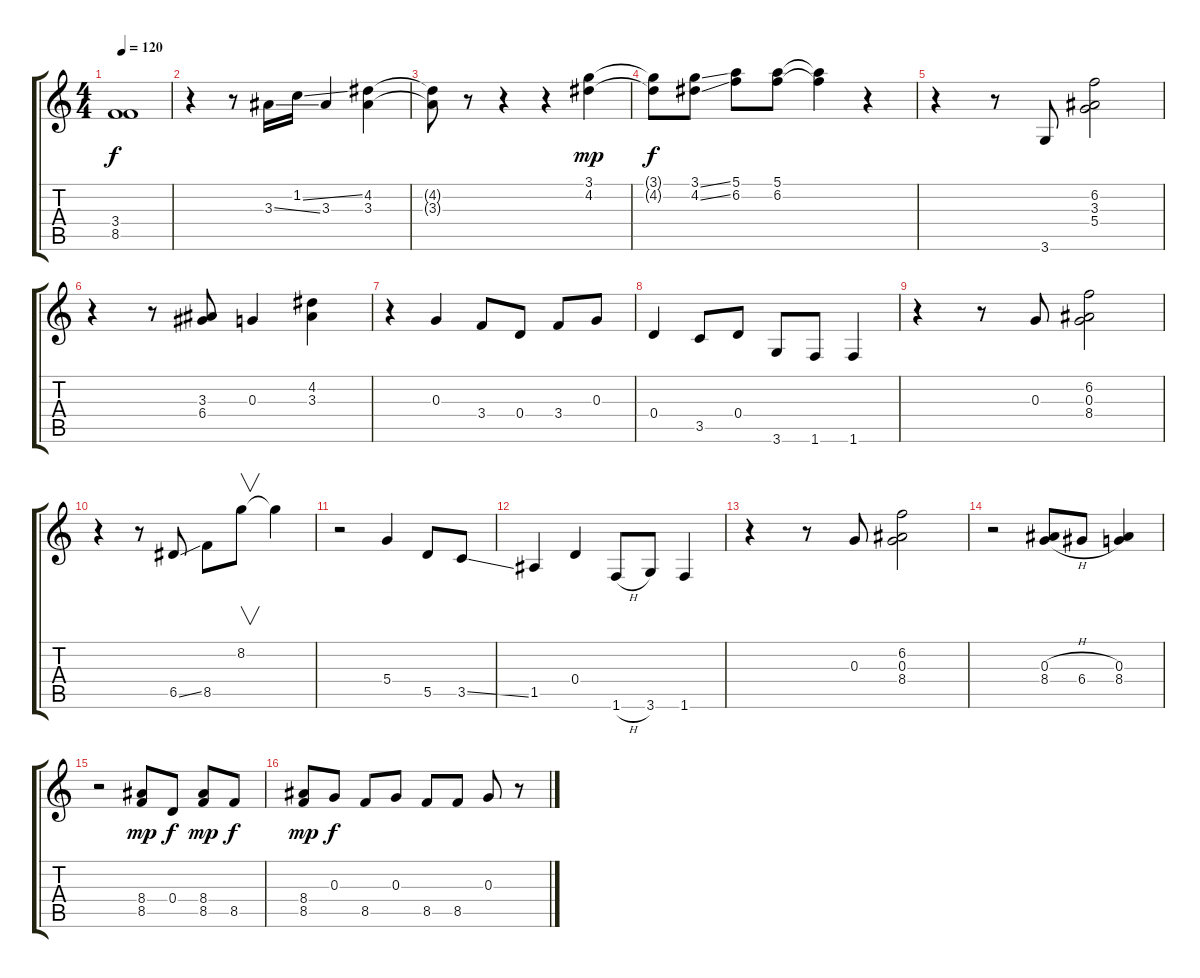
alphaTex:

\track "" {instrument acousticguitarsteel}
\staff {score tabs}
\tuning (E4 B3 G3 D3 A2 E2) {hide}
\ts (4 4)
\tempo 120
\clef g2
\ks c
(3.4 8.5).1{dy f} |
r.4 r.8 3.3{ss}.16 1.2{ss}.16 3.3.4 (4.2 3.3).4 |
(4.2{t} 3.3{t}).8 r.8 r.4 r.4 (3.1 4.2).4{dy mp} |
(3.1{t} 4.2{t}).8{dy f} (3.1{ss} 4.2{ss}).8 (5.1 6.2).8 (5.1 6.2).8 (5.1{t} 6.2{t}).4 r.4 |
r.4 r.8 3.6.8 (6.2 3.3 5.4).2 |
r.4 r.8 (3.3 6.4).8 0.3.4 (4.2 3.3).4 |
r.4 0.3.4 3.4.8 0.4.8 3.4.8 0.3.8 |
0.4.4 3.5.8 0.4.8 3.6.8 1.6.8 1.6.4 |
r.4 r.8 0.3.8 (6.2 0.3 8.4).2 |
r.4 r.8 6.5{ss}.8 8.5.8 8.2.8{v} 8.2{t}.4 |
r.2 5.4.4 5.5.8 3.5{ss}.8 |
1.5.4 0.4.4 1.6{h}.8 3.6.8 1.6.4 |
r.4 r.8 0.3.8 (6.2 0.3 8.4).2 |
r.2 (0.3{h} 8.4).8 6.4.8 (0.3 8.4).4 |
r.2 (8.4 8.5).8{dy mp} 0.4.8{dy f} (8.4 8.5).8{dy mp} 8.5.8{dy f} |
(8.4 8.5).8{dy mp} 0.3.8{dy f} 8.5.8 0.3.8 8.5.8 8.5{h}.8 0.3.8 r.8
